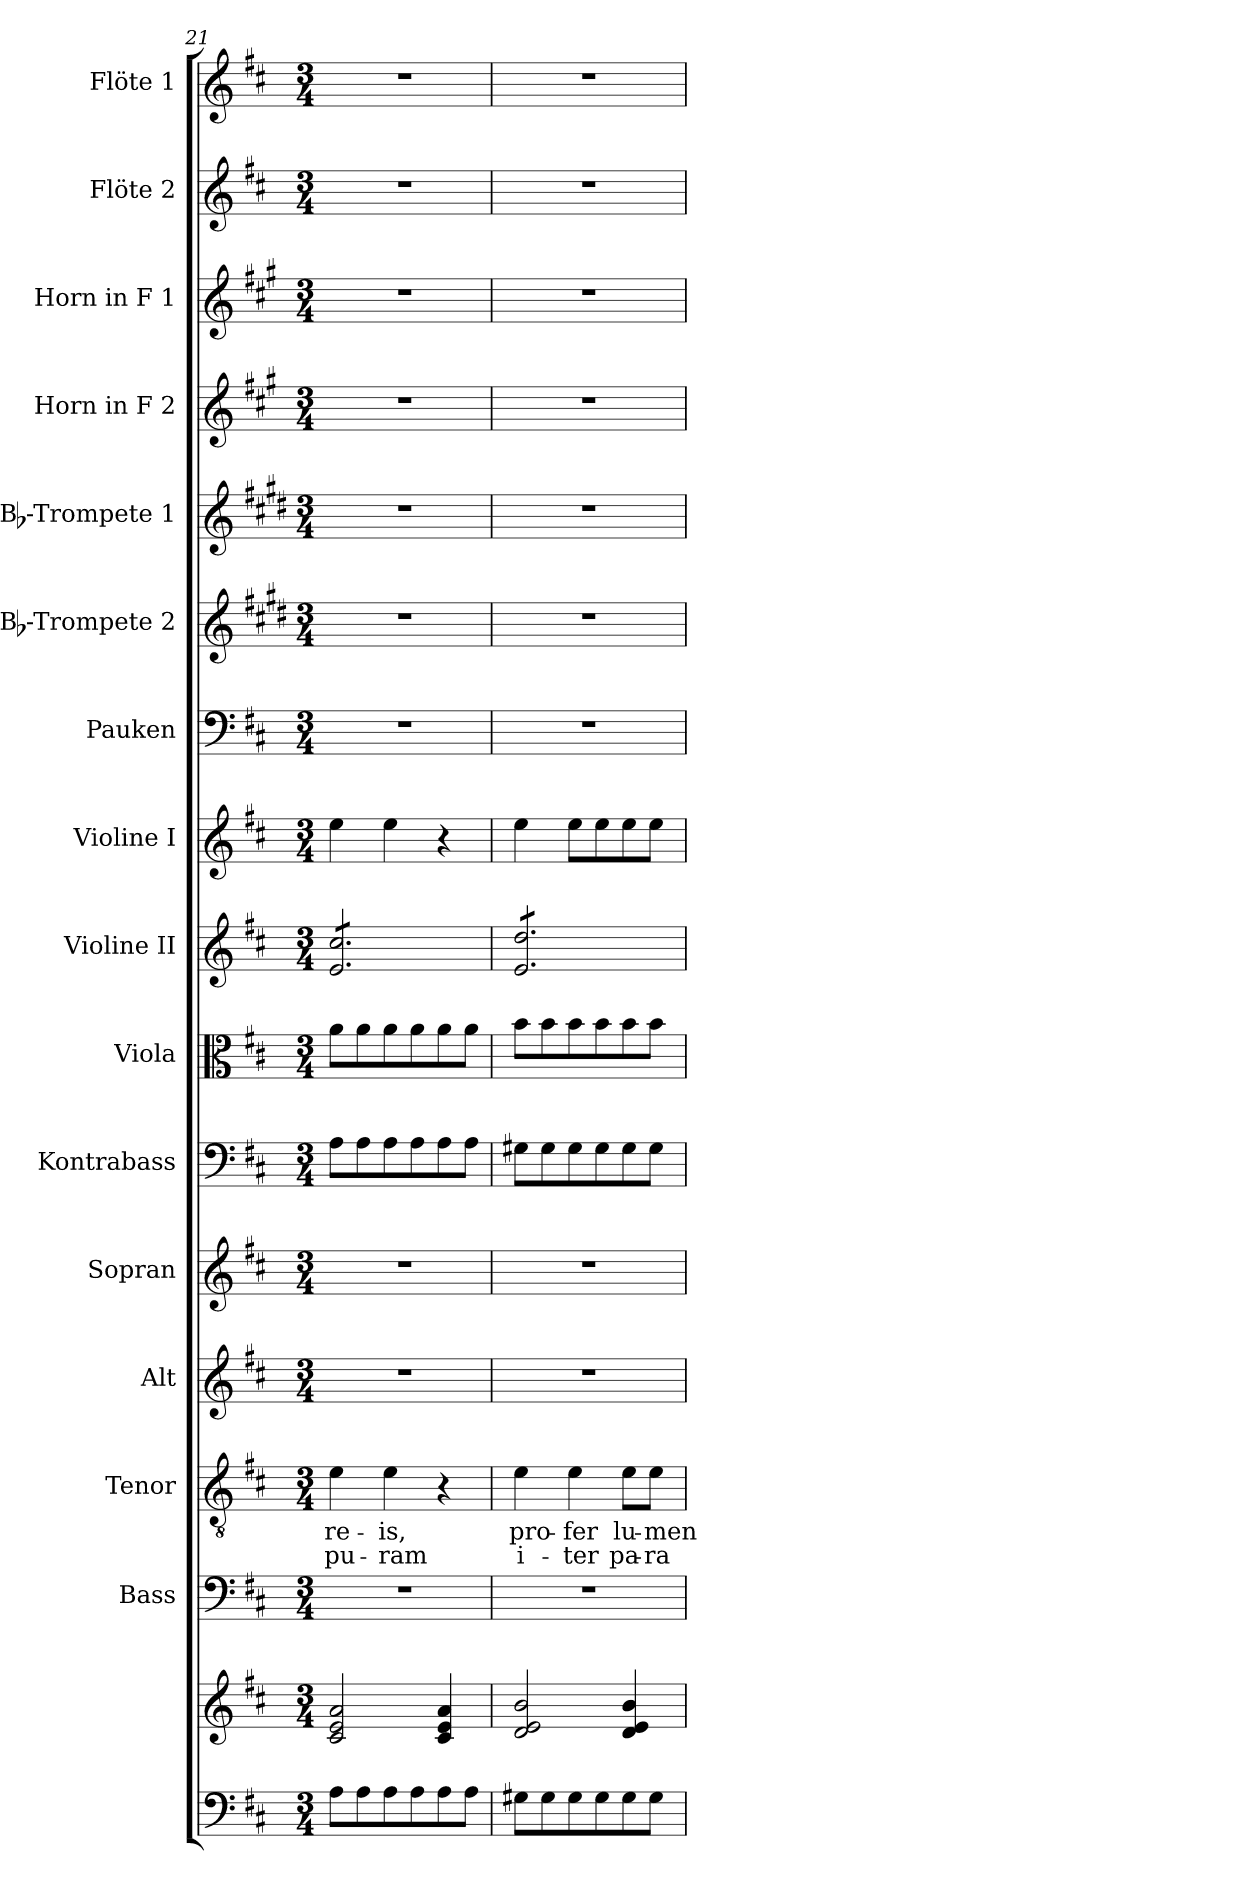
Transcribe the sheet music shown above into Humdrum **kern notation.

**kern	**kern	**kern	**kern	**text	**text	**kern	**kern	**kern	**kern	**kern	**kern	**kern	**kern	**kern	**kern	**kern	**kern	**kern
*part16	*part16	*part15	*part14	*part14	*part14	*part13	*part12	*part11	*part10	*part9	*part8	*part7	*part6	*part5	*part4	*part3	*part2	*part1
*staff17	*staff16	*staff15	*staff14	*staff14	*staff14	*staff13	*staff12	*staff11	*staff10	*staff9	*staff8	*staff7	*staff6	*staff5	*staff4	*staff3	*staff2	*staff1
*	*	*I"Bass	*I"Tenor	*	*	*I"Alt	*I"Sopran	*I"Kontrabass	*I"Viola	*I"Violine II	*I"Violine I	*I"Pauken	*I"Bb-Trompete 2	*I"Bb-Trompete 1	*I"Horn in F 2	*I"Horn in F 1	*I"Flöte 2	*I"Flöte 1
*	*	*I'B.	*I'T.	*	*	*I'A.	*I'S.	*I'Kb.	*I'Vla.	*I'Vl. II	*I'Vl. I	*I'Pk.	*I'Bb Trp. 2	*I'Bb Trp. 1	*	*	*I'Fl. 2	*I'Fl. 1
*clefF4	*clefG2	*clefF4	*clefGv2	*	*	*clefG2	*clefG2	*clefF4	*clefC3	*clefG2	*clefG2	*clefF4	*clefG2	*clefG2	*clefG2	*clefG2	*clefG2	*clefG2
*	*	*	*	*	*	*	*	*ITrd7c12	*	*	*	*	*ITrd1c2	*ITrd1c2	*ITrd4c7	*ITrd4c7	*	*
*k[f#c#]	*k[f#c#]	*k[f#c#]	*k[f#c#]	*	*	*k[f#c#]	*k[f#c#]	*k[f#c#]	*k[f#c#]	*k[f#c#]	*k[f#c#]	*k[f#c#]	*k[f#c#]	*k[f#c#]	*k[f#c#]	*k[f#c#]	*k[f#c#]	*k[f#c#]
*D:	*D:	*D:	*D:	*	*	*D:	*D:	*D:	*D:	*D:	*D:	*D:	*D:	*D:	*D:	*D:	*D:	*D:
*M3/4	*M3/4	*M3/4	*M3/4	*	*	*M3/4	*M3/4	*M3/4	*M3/4	*M3/4	*M3/4	*M3/4	*M3/4	*M3/4	*M3/4	*M3/4	*M3/4	*M3/4
=21	=21	=21	=21	=21	=21	=21	=21	=21	=21	=21	=21	=21	=21	=21	=21	=21	=21	=21
!	!	!	!	!LO:LY:b	!LO:LY:b	!	!	!	!	!	!	!	!	!	!	!	!	!
*	*	*	*	*	*	*	*	*	*	*tremolo	*	*	*	*	*	*	*	*
8A\L	2c#/ 2e/ 2a/	2.r	4e\	re-	pu-	2.r	2.r	8AA\L	8a\L	8e/ 8cc#/L	4ee\	2.r	2.r	2.r	2.r	2.r	2.r	2.r
8A\	.	.	.	.	.	.	.	8AA\	8a\	8e/ 8cc#/	.	.	.	.	.	.	.	.
!	!	!	!	!LO:LY:b	!LO:LY:b	!	!	!	!	!	!	!	!	!	!	!	!	!
8A\	.	.	4e\	-is,	-ram	.	.	8AA\	8a\	8e/ 8cc#/	4ee\	.	.	.	.	.	.	.
8A\	.	.	.	.	.	.	.	8AA\	8a\	8e/ 8cc#/	.	.	.	.	.	.	.	.
8A\	4c#/ 4e/ 4a/	.	4r	.	.	.	.	8AA\	8a\	8e/ 8cc#/	4r	.	.	.	.	.	.	.
8A\J	.	.	.	.	.	.	.	8AA\J	8a\J	8e/ 8cc#/J	.	.	.	.	.	.	.	.
!!LO:PB:g=z
=22	=22	=22	=22	=22	=22	=22	=22	=22	=22	=22	=22	=22	=22	=22	=22	=22	=22	=22
!	!	!	!	!LO:LY:b	!LO:LY:b	!	!	!	!	!	!	!	!	!	!	!	!	!
8G#X\L	2d/ 2e/ 2b/	2.r	4e\	pro-	i-	2.r	2.r	8GG#X\L	8b\L	8e/ 8dd/L	4ee\	2.r	2.r	2.r	2.r	2.r	2.r	2.r
8G#\	.	.	.	.	.	.	.	8GG#\	8b\	8e/ 8dd/	.	.	.	.	.	.	.	.
!	!	!	!	!LO:LY:b	!LO:LY:b	!	!	!	!	!	!	!	!	!	!	!	!	!
8G#\	.	.	4e\	-fer	-ter	.	.	8GG#\	8b\	8e/ 8dd/	8ee\L	.	.	.	.	.	.	.
8G#\	.	.	.	.	.	.	.	8GG#\	8b\	8e/ 8dd/	8ee\	.	.	.	.	.	.	.
!	!	!	!	!LO:LY:b	!LO:LY:b	!	!	!	!	!	!	!	!	!	!	!	!	!
8G#\	4d/ 4e/ 4b/	.	8e\L	lu-	pa-	.	.	8GG#\	8b\	8e/ 8dd/	8ee\	.	.	.	.	.	.	.
!	!	!	!	!LO:LY:b	!LO:LY:b	!	!	!	!	!	!	!	!	!	!	!	!	!
8G#\J	.	.	8e\J	-men	-ra	.	.	8GG#\J	8b\J	8e/ 8dd/J	8ee\J	.	.	.	.	.	.	.
*	*	*	*	*	*	*	*	*	*	*Xtremolo	*	*	*	*	*	*	*	*
=	=	=	=	=	=	=	=	=	=	=	=	=	=	=	=	=	=	=
*-	*-	*-	*-	*-	*-	*-	*-	*-	*-	*-	*-	*-	*-	*-	*-	*-	*-	*-
